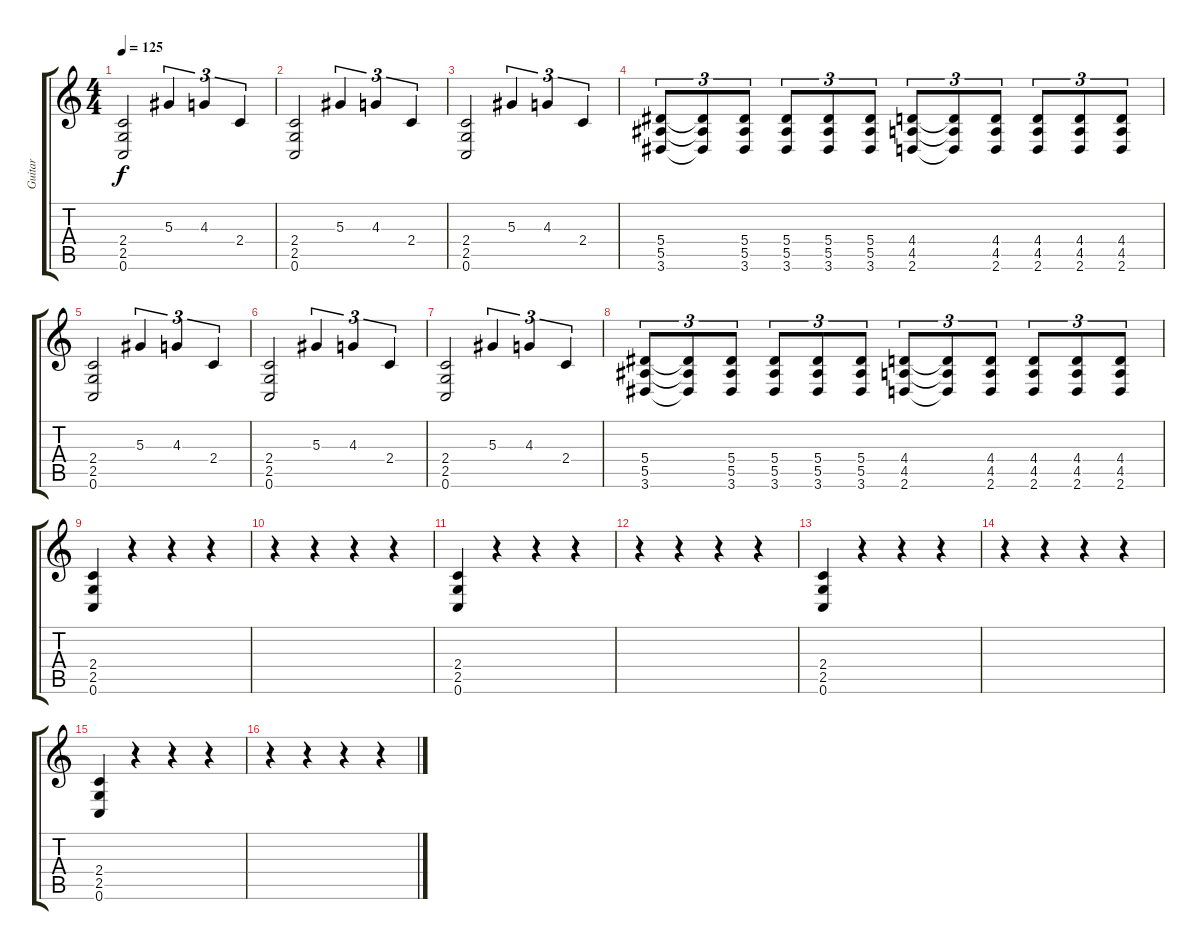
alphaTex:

\track ("Guitar" "Guitar") {instrument distortionguitar}
\staff {score tabs}
\tuning (C4 G3 Eb3 Bb2 F2 C2) {hide}
\ts (4 4)
\tempo 125
\clef g2
\ks c
(2.4 2.5 0.6).2{dy f} 5.3.4{tu (3 2)} 4.3.4{tu (3 2)} 2.4.4{tu (3 2)} |
(2.4 2.5 0.6).2 5.3.4{tu (3 2)} 4.3.4{tu (3 2)} 2.4.4{tu (3 2)} |
(2.4 2.5 0.6).2 5.3.4{tu (3 2)} 4.3.4{tu (3 2)} 2.4.4{tu (3 2)} |
(5.4 5.5 3.6).8{tu (3 2)} (5.4{t} 5.5{t} 3.6{t}).8{tu (3 2)} (5.4 5.5 3.6).8{tu (3 2)} (5.4 5.5 3.6).8{tu (3 2)} (5.4 5.5 3.6).8{tu (3 2)} (5.4 5.5 3.6).8{tu (3 2)} (4.4 4.5 2.6).8{tu (3 2)} (4.4{t} 4.5{t} 2.6{t}).8{tu (3 2)} (4.4 4.5 2.6).8{tu (3 2)} (4.4 4.5 2.6).8{tu (3 2)} (4.4 4.5 2.6).8{tu (3 2)} (4.4 4.5 2.6).8{tu (3 2)} |
(2.4 2.5 0.6).2 5.3.4{tu (3 2)} 4.3.4{tu (3 2)} 2.4.4{tu (3 2)} |
(2.4 2.5 0.6).2 5.3.4{tu (3 2)} 4.3.4{tu (3 2)} 2.4.4{tu (3 2)} |
(2.4 2.5 0.6).2 5.3.4{tu (3 2)} 4.3.4{tu (3 2)} 2.4.4{tu (3 2)} |
(5.4 5.5 3.6).8{tu (3 2)} (5.4{t} 5.5{t} 3.6{t}).8{tu (3 2)} (5.4 5.5 3.6).8{tu (3 2)} (5.4 5.5 3.6).8{tu (3 2)} (5.4 5.5 3.6).8{tu (3 2)} (5.4 5.5 3.6).8{tu (3 2)} (4.4 4.5 2.6).8{tu (3 2)} (4.4{t} 4.5{t} 2.6{t}).8{tu (3 2)} (4.4 4.5 2.6).8{tu (3 2)} (4.4 4.5 2.6).8{tu (3 2)} (4.4 4.5 2.6).8{tu (3 2)} (4.4 4.5 2.6).8{tu (3 2)} |
(2.4 2.5 0.6).4 r.4 r.4 r.4 |
r.4 r.4 r.4 r.4 |
(2.4 2.5 0.6).4 r.4 r.4 r.4 |
r.4 r.4 r.4 r.4 |
(2.4 2.5 0.6).4 r.4 r.4 r.4 |
r.4 r.4 r.4 r.4 |
(2.4 2.5 0.6).4 r.4 r.4 r.4 |
r.4 r.4 r.4 r.4
